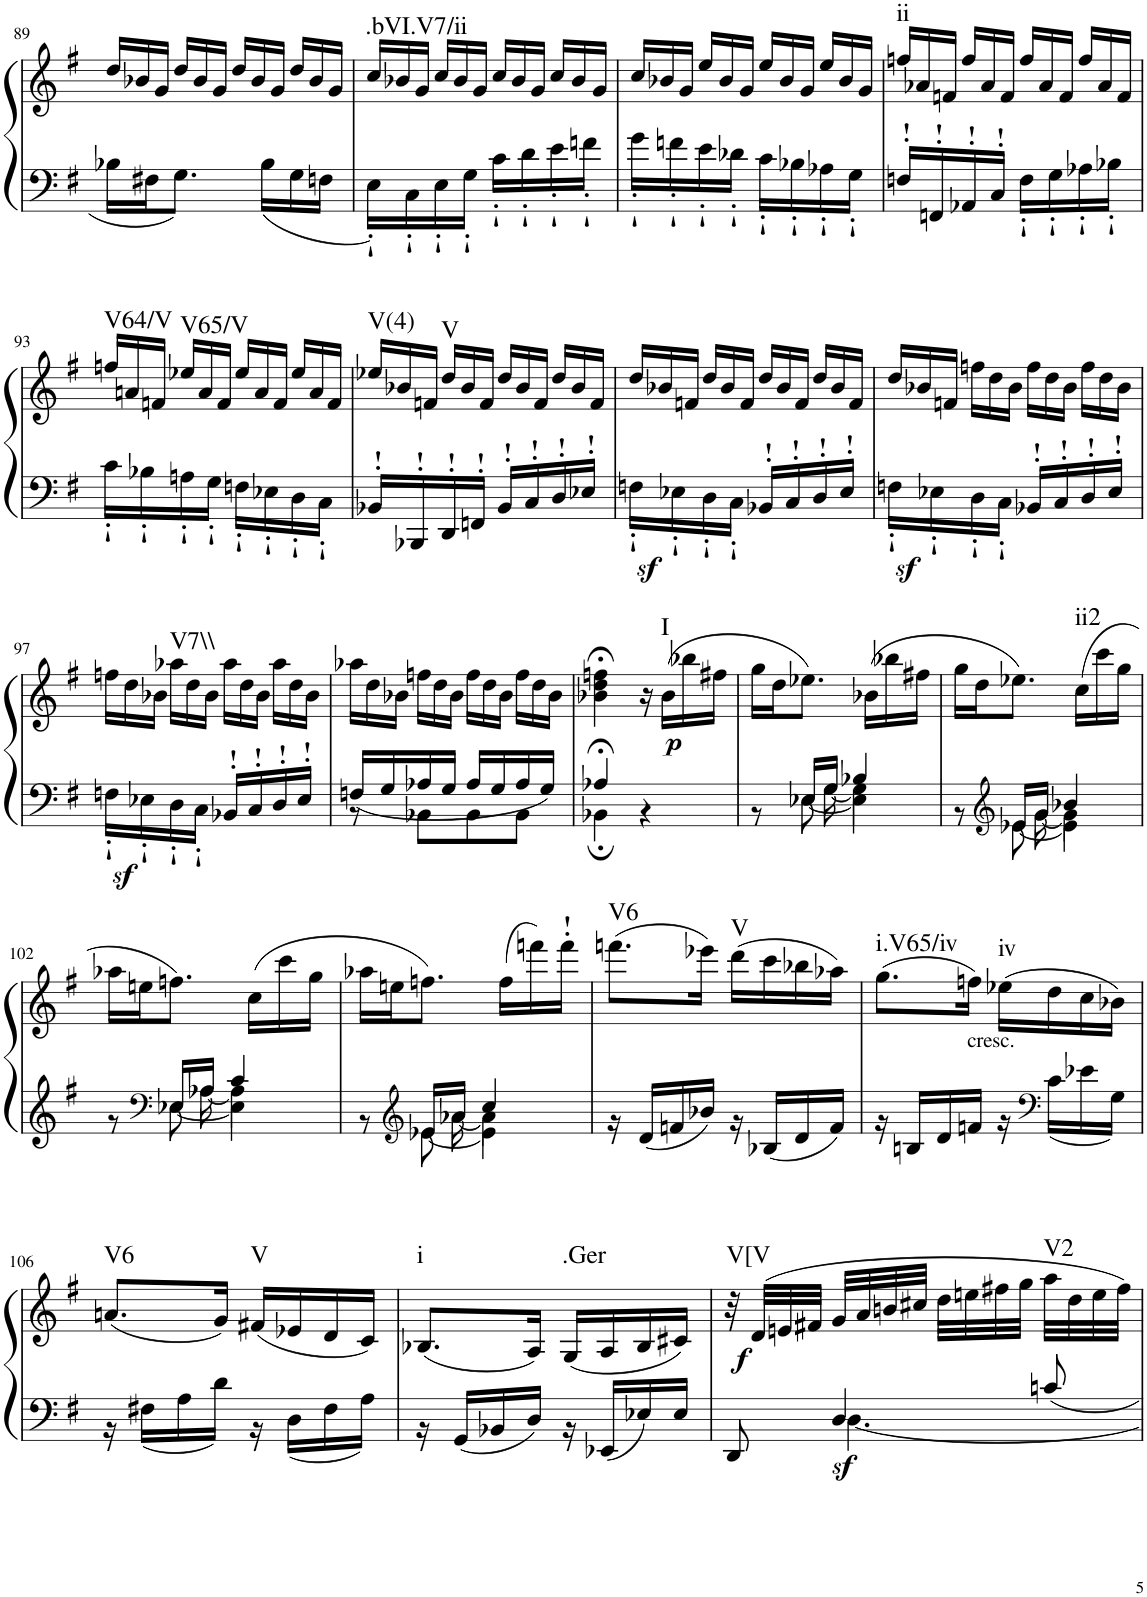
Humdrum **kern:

**kern	**kern	**dynam	**harte
*part1	*part1	*part1	*part1
*staff2	*staff1	*staff1/2	*
*I"Piano	*	*	*
*I'Pno	*	*	*
!!LO:PB:g=z
*clefF4	*clefG2	*	*
*k[f#]	*k[f#]	*	*
*G:	*G:	*	*
*M2/4	*M2/4	*	*
=89	=89	=89	=89
*^	*	*	*
*	*	*Xtuplet	*	*
2ryy	16B-X\LL	24dd/LL	.	.
.	.	24b-X/	.	.
.	16F#X\J	.	.	.
.	.	24g/JJ	.	.
.	8.G\J	24dd/LL	.	.
.	.	24b-/	.	.
.	.	24g/JJ	.	.
.	.	24dd/LL	.	.
.	.	24b-/	.	.
.	16B-\LL	.	.	.
.	.	24g/JJ	.	.
.	16G\	24dd/LL	.	.
.	.	24b-/	.	.
.	16Fn\JJ	.	.	.
.	.	24g/JJ	.	.
=90	=90	=90	=90	=90
!	!	!	!	!LO:H:kt=.bVI.V7/ii
2ryy	16E'`\LL	24cc/LL	.	N
.	.	24b-X/	.	.
.	16C'`\	.	.	.
.	.	24g/JJ	.	.
.	16E'`\	24cc/LL	.	.
.	.	24b-/	.	.
.	16G'`\JJ	.	.	.
.	.	24g/JJ	.	.
.	16c'`\LL	24cc/LL	.	.
.	.	24b-/	.	.
.	16d'`\	.	.	.
.	.	24g/JJ	.	.
.	16e'`\	24cc/LL	.	.
.	.	24b-/	.	.
.	16fn'`\JJ	.	.	.
.	.	24g/JJ	.	.
=91	=91	=91	=91	=91
2ryy	16g'`\LL	24cc/LL	.	.
.	.	24b-X/	.	.
.	16fn'`\	.	.	.
.	.	24g/JJ	.	.
.	16e'`\	24ee/LL	.	.
.	.	24b-/	.	.
.	16d-X'`\JJ	.	.	.
.	.	24g/JJ	.	.
.	16c'`\LL	24ee/LL	.	.
.	.	24b-/	.	.
.	16B-X'`\	.	.	.
.	.	24g/JJ	.	.
.	16A-X'`\	24ee/LL	.	.
.	.	24b-/	.	.
.	16G'`\JJ	.	.	.
.	.	24g/JJ	.	.
=92	=92	=92	=92	=92
!	!	!	!	!LO:H:kt=ii
2ryy	16Fn'`/LL	24ffn/LL	.	N
.	.	24a-X/	.	.
.	16FFn'`/	.	.	.
.	.	24fn/JJ	.	.
.	16AA-X'`/	24ff/LL	.	.
.	.	24a-/	.	.
.	16C'`/JJ	.	.	.
.	.	24f/JJ	.	.
.	16F'`\LL	24ff/LL	.	.
.	.	24a-/	.	.
.	16G'`\	.	.	.
.	.	24f/JJ	.	.
.	16A-X'`\	24ff/LL	.	.
.	.	24a-/	.	.
.	16B-X'`\JJ	.	.	.
.	.	24f/JJ	.	.
!!LO:LB:g=z
=93	=93	=93	=93	=93
!	!	!	!	!LO:H:kt=V64/V
2ryy	16c'`\LL	24ffn/LL	.	N
.	.	24an/	.	.
.	16B-X'`\	.	.	.
.	.	24fn/JJ	.	.
!	!	!	!	!LO:H:kt=V65/V
.	16An'`\	24ee-X/LL	.	N
.	.	24a/	.	.
.	16G'`\JJ	.	.	.
.	.	24f/JJ	.	.
.	16Fn'`\LL	24ee-/LL	.	.
.	.	24a/	.	.
.	16E-X'`\	.	.	.
.	.	24f/JJ	.	.
.	16D'`\	24ee-/LL	.	.
.	.	24a/	.	.
.	16C'`\JJ	.	.	.
.	.	24f/JJ	.	.
=94	=94	=94	=94	=94
!	!	!	!	!LO:H:kt=V(4)
2ryy	16BB-X'`/LL	24ee-X/LL	.	N
.	.	24b-X/	.	.
.	16BBB-X'`/	.	.	.
.	.	24fn/JJ	.	.
!	!	!	!	!LO:H:kt=V
.	16DD'`/	24dd/LL	.	N
.	.	24b-/	.	.
.	16FFn'`/JJ	.	.	.
.	.	24f/JJ	.	.
.	16BB-'`/LL	24dd/LL	.	.
.	.	24b-/	.	.
.	16C'`/	.	.	.
.	.	24f/JJ	.	.
.	16D'`/	24dd/LL	.	.
.	.	24b-/	.	.
.	16E-X'`/JJ	.	.	.
.	.	24f/JJ	.	.
=95	=95	=95	=95	=95
!	!	!	!LO:DY:b=2	!
2ryy	16Fn'`\LL	24dd/LL	sf	.
.	.	24b-X/	.	.
.	16E-X'`\	.	.	.
.	.	24fn/JJ	.	.
.	16D'`\	24dd/LL	.	.
.	.	24b-/	.	.
.	16C'`\JJ	.	.	.
.	.	24f/JJ	.	.
.	16BB-X'`/LL	24dd/LL	.	.
.	.	24b-/	.	.
.	16C'`/	.	.	.
.	.	24f/JJ	.	.
.	16D'`/	24dd/LL	.	.
.	.	24b-/	.	.
.	16E-'`/JJ	.	.	.
.	.	24f/JJ	.	.
=96	=96	=96	=96	=96
!	!	!	!LO:DY:b=2	!
2ryy	16Fn'`\LL	24dd/LL	sf	.
.	.	24b-X/	.	.
.	16E-X'`\	.	.	.
.	.	24fn/JJ	.	.
.	16D'`\	24ffn\LL	.	.
.	.	24dd\	.	.
.	16C'`\JJ	.	.	.
.	.	24b-\JJ	.	.
.	16BB-X'`/LL	24ff\LL	.	.
.	.	24dd\	.	.
.	16C'`/	.	.	.
.	.	24b-\JJ	.	.
.	16D'`/	24ff\LL	.	.
.	.	24dd\	.	.
.	16E-'`/JJ	.	.	.
.	.	24b-\JJ	.	.
!!LO:LB:g=z
=97	=97	=97	=97	=97
!	!	!	!LO:DY:b=2	!
2ryy	16Fn'`\LL	24ffn\LL	sf	.
.	.	24dd\	.	.
.	16E-X'`\	.	.	.
.	.	24b-X\JJ	.	.
!	!	!	!	!LO:H:kt=V7\\
.	16D'`\	24aa-X\LL	.	N
.	.	24dd\	.	.
.	16C'`\JJ	.	.	.
.	.	24b-\JJ	.	.
.	16BB-X'`/LL	24aa-\LL	.	.
.	.	24dd\	.	.
.	16C'`/	.	.	.
.	.	24b-\JJ	.	.
.	16D'`/	24aa-\LL	.	.
.	.	24dd\	.	.
.	16E-'`/JJ	.	.	.
.	.	24b-\JJ	.	.
=98	=98	=98	=98	=98
*	*^	*	*	*
2ryy	16Fn/LL	8r	24aa-X\LL	.	.
.	.	.	24dd\	.	.
.	16G/	.	.	.	.
.	.	.	24b-X\JJ	.	.
.	16A-X/	8BB-X\L	24ffn\LL	.	.
.	.	.	24dd\	.	.
.	16G/JJ	.	.	.	.
.	.	.	24b-\JJ	.	.
.	16A-/LL	8BB-\	24ff\LL	.	.
.	.	.	24dd\	.	.
.	16G/	.	.	.	.
.	.	.	24b-\JJ	.	.
.	16A-/	8BB-\J	24ff\LL	.	.
.	.	.	24dd\	.	.
.	16G/JJ	.	.	.	.
.	.	.	24b-\JJ	.	.
=99	=99	=99	=99	=99	=99
2ryy	4A-X;/	4BB-X;<\	4b-X\;< 4dd\;< 4ffn\;<	.	.
.	4r	4ryy	16r	.	.
!	!	!	!	!LO:DY:b	!LO:H:kt=I
.	.	.	(16b-\LL	p	N
.	.	.	16bb-X\	.	.
.	.	.	16ff#X\JJ	.	.
=100	=100	=100	=100	=100	=100
*	*	*^	*	*	*
2ryy	8r	8ryy	8.ryy	16gg\LL	.	.
.	.	.	.	16dd\J	.	.
.	16E-X/LL	[8E-\	.	8.ee-X\J)	.	.
.	16G/JJ	.	[16G\	.	.	.
.	4B-X/	4E-\]	4G\]	.	.	.
.	.	.	.	(16b-X\LL	.	.
.	.	.	.	16bb-X\	.	.
.	.	.	.	16ff#X\JJ	.	.
=101	=101	=101	=101	=101	=101	=101
2ryy	8r	8ryy	8.ryy	16gg\LL	.	.
.	.	.	.	16dd\J	.	.
*clefG2	*	*	*	*	*	*
.	16e-X/LL	[8e-\	.	8.ee-X\J)	.	.
.	16g/JJ	.	[16g\	.	.	.
.	4b-X/	4e-\]	4g\]	.	.	.
!	!	!	!	!	!	!LO:H:kt=ii2
.	.	.	.	(16cc\LL	.	N
.	.	.	.	16ccc\	.	.
.	.	.	.	16gg\JJ	.	.
!!LO:LB:g=z
=102	=102	=102	=102	=102	=102	=102
2ryy	8r	8ryy	8.ryy	16aa-X\LL	.	.
.	.	.	.	16een\J	.	.
*clefF4	*	*	*	*	*	*
.	16E-X/LL	[8E-\	.	8.ffn\J)	.	.
.	16A-X/JJ	.	[16A-\	.	.	.
.	4c/	4E-\]	4A-\]	.	.	.
.	.	.	.	(16cc\LL	.	.
.	.	.	.	16ccc\	.	.
.	.	.	.	16gg\JJ	.	.
=103	=103	=103	=103	=103	=103	=103
2ryy	8r	8ryy	8.ryy	16aa-X\LL	.	.
.	.	.	.	16een\J	.	.
*clefG2	*	*	*	*	*	*
.	16e-X/LL	[8e-\	.	8.ffn\J)	.	.
.	16a-X/JJ	.	[16a-\	.	.	.
.	4cc/	4e-\]	4a-\]	.	.	.
.	.	.	.	(16ff\LL	.	.
.	.	.	.	16fffn\)	.	.
.	.	.	.	16fff'`\JJ	.	.
*	*v	*v	*v	*	*	*
=104	=104	=104	=104	=104
!	!	!	!	!LO:H:kt=V6
2ryy	16r	(8.fffn\L	.	N
.	16d/LL	.	.	.
.	16fn/	.	.	.
.	16b-X/JJ	16eee-X\Jk)	.	.
!	!	!	!	!LO:H:kt=V
.	16r	(16ddd\LL	.	N
.	16B-X/LL	16ccc\	.	.
.	16d/	16bb-X\	.	.
.	16f/JJ	16aa-X\JJ)	.	.
=105	=105	=105	=105	=105
!	!	!	!	!LO:H:kt=i.V65/iv
2ryy	16r	(8.gg\L	.	N
.	16Bn/LL	.	.	.
.	16d/	.	.	.
!	!	!LO:TX:b:t=cresc.	!	!
.	16fn/JJ	16ffn\Jk)	.	.
!	!	!	!	!LO:H:kt=iv
.	16r	(16ee-X\LL	.	N
*clefF4	*	*	*	*
.	16c\LL	16dd\	.	.
.	16e-X\	16cc\	.	.
.	16G\JJ	16b-X\JJ)	.	.
!!LO:LB:g=z
=106	=106	=106	=106	=106
!	!	!	!	!LO:H:kt=V6
2ryy	16r	(8.an/L	.	N
.	16F#X\LL	.	.	.
.	16A\	.	.	.
.	16d\JJ	16g/Jk)	.	.
!	!	!	!	!LO:H:kt=V
.	16r	(16f#X/LL	.	N
.	16D\LL	16e-X/	.	.
.	16F#\	16d/	.	.
.	16A\JJ	16c/JJ)	.	.
=107	=107	=107	=107	=107
!	!	!	!	!LO:H:kt=i
2ryy	16r	(8.B-X/L	.	N
.	16GG/LL	.	.	.
.	16BB-X/	.	.	.
.	16D/JJ	16A/Jk)	.	.
!	!	!	!	!LO:H:kt=.Ger
.	16r	(16G/LL	.	N
.	16EE-X/LL	16A/	.	.
.	16E-X/	16B-/	.	.
.	16E-/JJ	16c#X/JJ)	.	.
=108	=108	=108	=108	=108
*	*^	*	*	*
!	!	!	!	!LO:DY:b	!LO:H:kt=V[V
2ryy	8DD/	8ryy	32r	f	N
.	.	.	(32d/LLL	.	.
.	.	.	32en/	.	.
.	.	.	32f#X/JJJ	.	.
!	!	!	!	!LO:DY:b=2	!
.	4D/	[4.D\	32g/LLL	sf	.
.	.	.	32a/	.	.
.	.	.	32bn/	.	.
.	.	.	32cc#X/JJJ	.	.
.	.	.	32dd\LLL	.	.
.	.	.	32een\	.	.
.	.	.	32ff#X\	.	.
.	.	.	32gg\JJJ	.	.
!	!	!	!	!	!LO:H:kt=V2
.	8cn/	.	32aa\LLL	.	N
.	.	.	32dd\	.	.
.	.	.	32ee\	.	.
.	.	.	32ff#\JJJ)	.	.
*v	*v	*v	*	*	*
=	=	=	=
*-	*-	*-	*-
